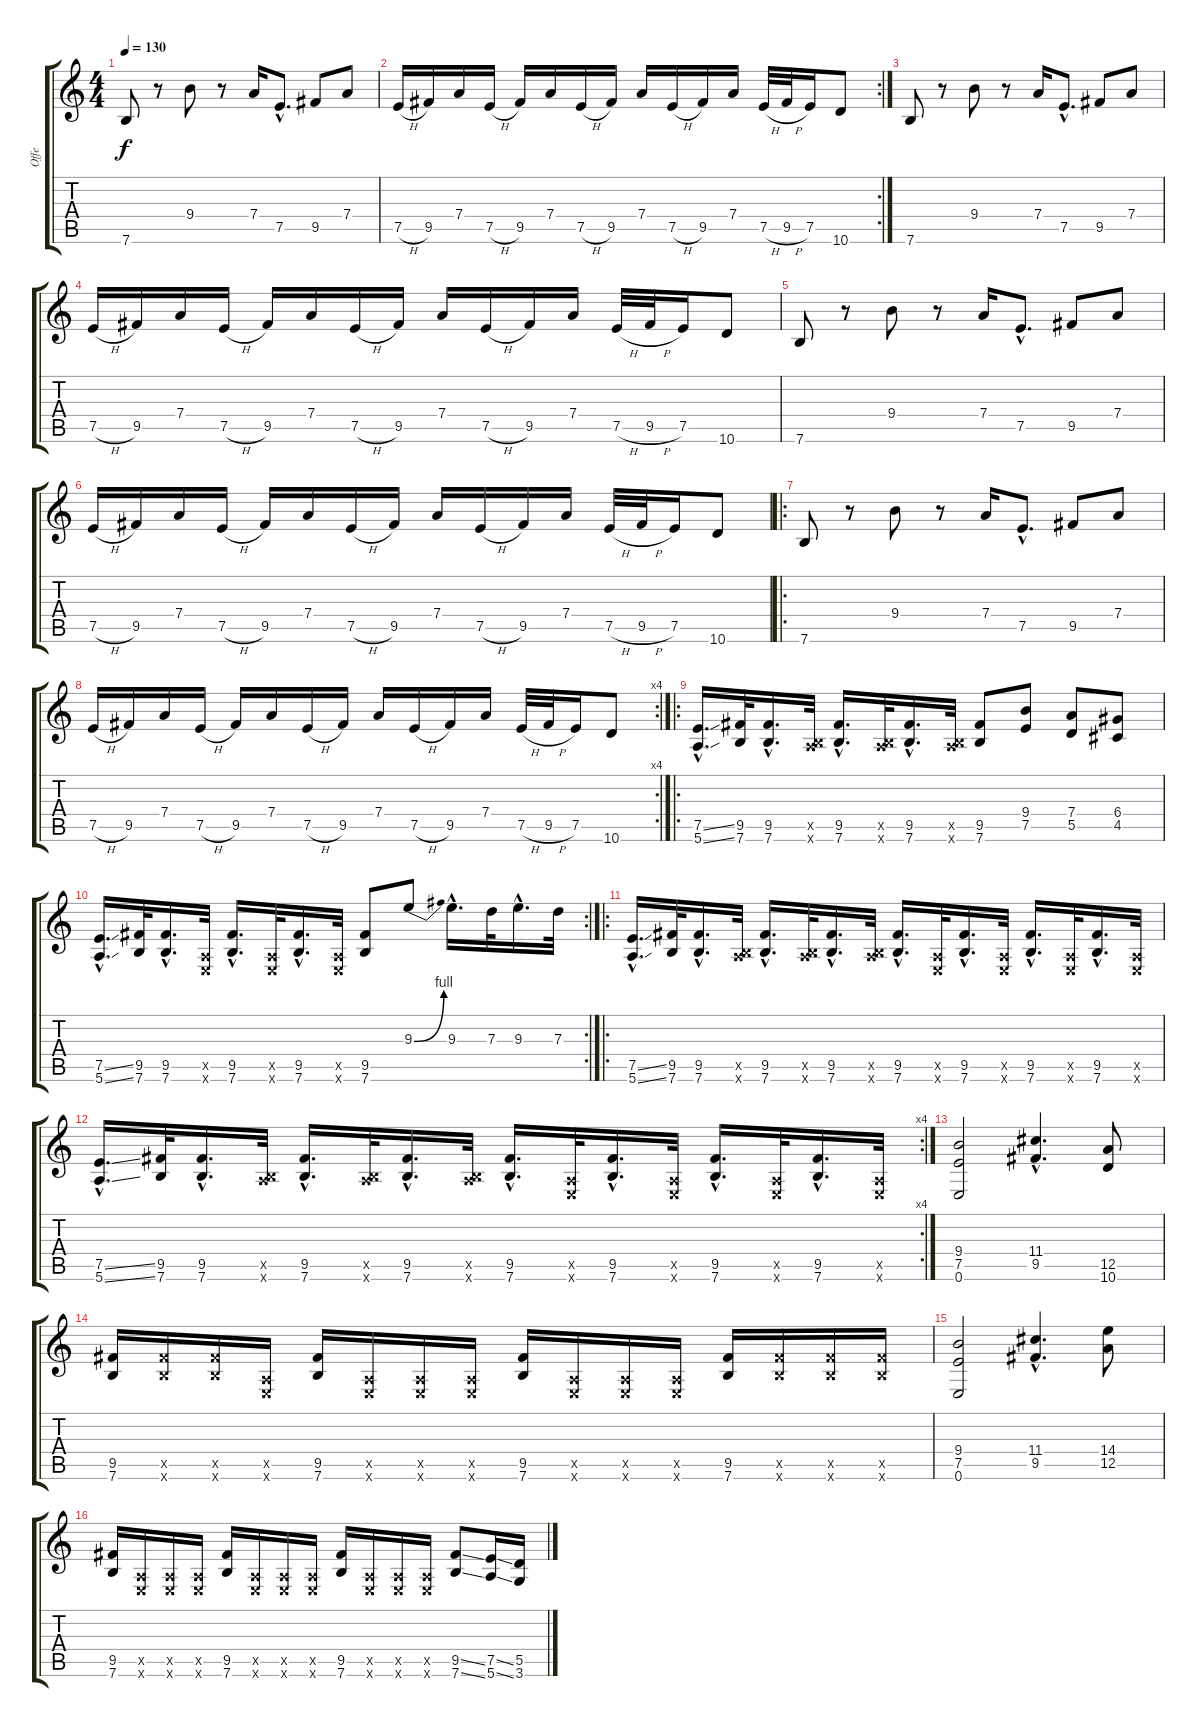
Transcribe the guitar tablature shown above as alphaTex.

\track ("Offe" "Offe") {instrument overdrivenguitar}
\staff {score tabs}
\tuning (E4 B3 G3 D3 A2 E2) {hide}
\ts (4 4)
\tempo 130
\clef g2
\ks c
7.6.8{dy f instrument overdrivenguitar} r.8 9.4.8 r.8 7.4.16 7.5{hac}.8{d} 9.5.8 7.4.8 |
\rc 2
7.5{h}.16 9.5.16 7.4.16 7.5{h}.16 9.5.16 7.4.16 7.5{h}.16 9.5.16 7.4.16 7.5{h}.16 9.5.16 7.4.16 7.5{h}.32 9.5{h}.32 7.5.16 10.6.8 |
7.6.8 r.8 9.4.8 r.8 7.4.16 7.5{hac}.8{d} 9.5.8 7.4.8 |
7.5{h}.16 9.5.16 7.4.16 7.5{h}.16 9.5.16 7.4.16 7.5{h}.16 9.5.16 7.4.16 7.5{h}.16 9.5.16 7.4.16 7.5{h}.32 9.5{h}.32 7.5.16 10.6.8 |
7.6.8 r.8 9.4.8 r.8 7.4.16 7.5{hac}.8{d} 9.5.8 7.4.8 |
7.5{h}.16 9.5.16 7.4.16 7.5{h}.16 9.5.16 7.4.16 7.5{h}.16 9.5.16 7.4.16 7.5{h}.16 9.5.16 7.4.16 7.5{h}.32 9.5{h}.32 7.5.16 10.6.8 |
\ro
7.6.8 r.8 9.4.8 r.8 7.4.16 7.5{hac}.8{d} 9.5.8 7.4.8 |
\rc 4
7.5{h}.16 9.5.16 7.4.16 7.5{h}.16 9.5.16 7.4.16 7.5{h}.16 9.5.16 7.4.16 7.5{h}.16 9.5.16 7.4.16 7.5{h}.32 9.5{h}.32 7.5.16 10.6.8 |
\ro
(7.5{ss hac} 5.6{ss hac}).16{d} (9.5 7.6).32 (9.5{hac} 7.6{hac}).16{d} (0.5{x} 7.6{x}).32 (9.5{hac} 7.6{hac}).16{d} (0.5{x} 7.6{x}).32 (9.5{hac} 7.6{hac}).16{d} (0.5{x} 7.6{x}).32 (9.5 7.6).8 (9.4 7.5).8 (7.4 5.5).8 (6.4 4.5).8 |
\rc 2
(7.5{ss hac} 5.6{ss hac}).16{d} (9.5 7.6).32 (9.5{hac} 7.6{hac}).16{d} (0.5{x} 0.6{x}).32 (9.5{hac} 7.6{hac}).16{d} (0.5{x} 0.6{x}).32 (9.5{hac} 7.6{hac}).16{d} (0.5{x} 0.6{x}).32 (9.5 7.6).8 9.3{be (bend 0 0 60 4)}.8 9.3{hac}.16{d} 7.3.32 9.3{hac}.16{d} 7.3.32 |
\ro
(7.5{ss hac} 5.6{ss hac}).16{d} (9.5 7.6).32 (9.5{hac} 7.6{hac}).16{d} (0.5{x} 7.6{x}).32 (9.5{hac} 7.6{hac}).16{d} (0.5{x} 7.6{x}).32 (9.5{hac} 7.6{hac}).16{d} (0.5{x} 7.6{x}).32 (9.5{hac} 7.6{hac}).16{d} (0.5{x} 0.6{x}).32 (9.5{hac} 7.6{hac}).16{d} (0.5{x} 0.6{x}).32 (9.5{hac} 7.6{hac}).16{d} (0.5{x} 0.6{x}).32 (9.5{hac} 7.6{hac}).16{d} (0.5{x} 0.6{x}).32 |
\rc 4
(7.5{ss hac} 5.6{ss hac}).16{d} (9.5 7.6).32 (9.5{hac} 7.6{hac}).16{d} (0.5{x} 7.6{x}).32 (9.5{hac} 7.6{hac}).16{d} (0.5{x} 7.6{x}).32 (9.5{hac} 7.6{hac}).16{d} (0.5{x} 7.6{x}).32 (9.5{hac} 7.6{hac}).16{d} (0.5{x} 0.6{x}).32 (9.5{hac} 7.6{hac}).16{d} (0.5{x} 0.6{x}).32 (9.5{hac} 7.6{hac}).16{d} (0.5{x} 0.6{x}).32 (9.5{hac} 7.6{hac}).16{d} (0.5{x} 0.6{x}).32 |
(9.4 7.5 0.6).2 (11.4{hac} 9.5{hac}).4{d} (12.5 10.6).8 |
(9.5 7.6).16 (9.5{x} 7.6{x}).16 (9.5{x} 7.6{x}).16 (0.5{x} 0.6{x}).16 (9.5 7.6).16 (0.5{x} 0.6{x}).16 (0.5{x} 0.6{x}).16 (0.5{x} 0.6{x}).16 (9.5 7.6).16 (0.5{x} 0.6{x}).16 (0.5{x} 0.6{x}).16 (0.5{x} 0.6{x}).16 (9.5 7.6).16 (9.5{x} 7.6{x}).16 (9.5{x} 7.6{x}).16 (9.5{x} 7.6{x}).16 |
(9.4 7.5 0.6).2 (11.4{hac} 9.5{hac}).4{d} (14.4 12.5).8 |
(9.5 7.6).16 (0.5{x} 0.6{x}).16 (0.5{x} 0.6{x}).16 (0.5{x} 0.6{x}).16 (9.5 7.6).16 (0.5{x} 0.6{x}).16 (0.5{x} 0.6{x}).16 (0.5{x} 0.6{x}).16 (9.5 7.6).16 (0.5{x} 0.6{x}).16 (0.5{x} 0.6{x}).16 (0.5{x} 0.6{x}).16 (9.5{ss} 7.6{ss}).8 (7.5{ss} 5.6{ss}).16 (5.5 3.6).16
